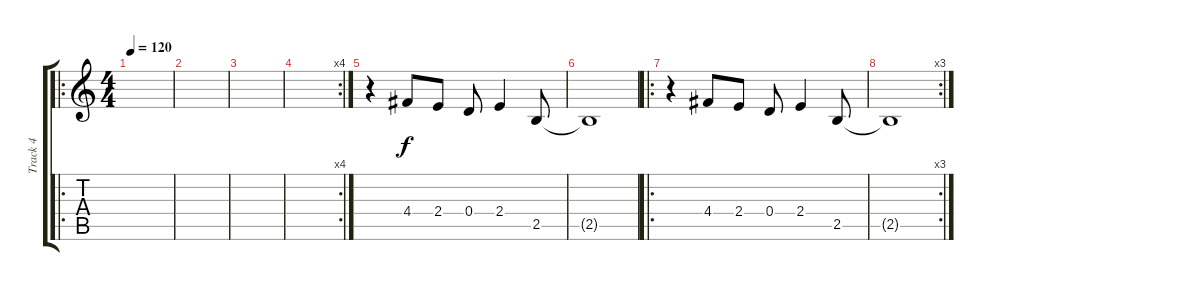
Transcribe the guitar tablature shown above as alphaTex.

\track ("Track 4" "Track 4") {instrument musicbox}
\staff {score tabs}
\tuning (E4 B3 G4 D4 A3 E3) {hide}
\ro
\ts (4 4)
\tempo 120
\clef g2
\ks c
|
|
|
\rc 4
|
r.4 4.4.8 2.4.8 0.4.8 2.4.4 2.5.8 |
2.5{t}.1 |
\ro
r.4 4.4.8 2.4.8 0.4.8 2.4.4 2.5.8 |
\rc 3
2.5{t}.1
